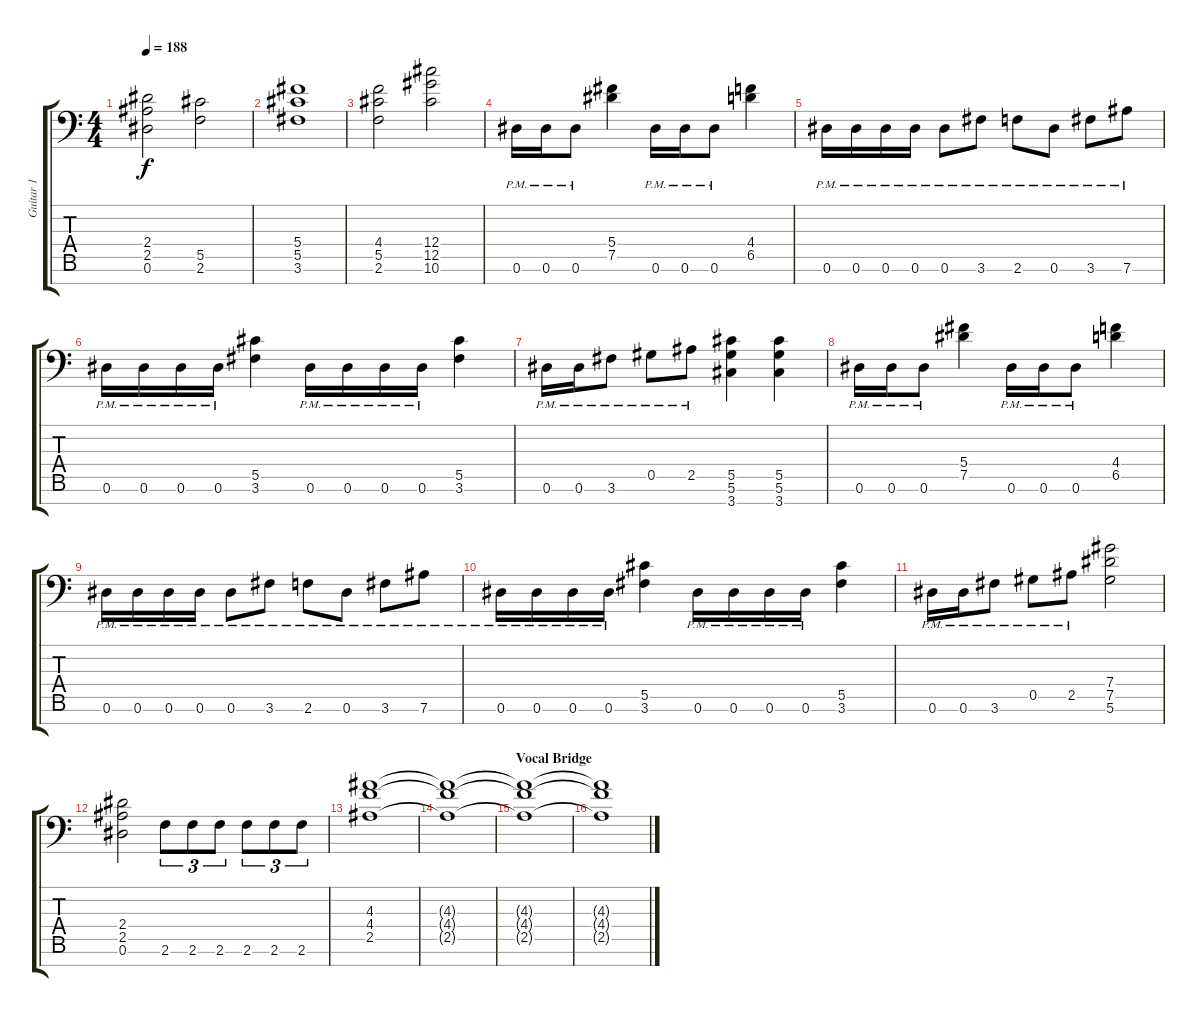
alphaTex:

\track ("Guitar 1" "Guitar 1") {instrument distortionguitar}
\staff {score tabs}
\tuning (Eb4 Bb3 Gb3 Db3 Ab2 Eb2 Bb1) {hide}
\ts (4 4)
\tempo 188
\clef f4
\ks c
(2.4{t} 2.5{t} 0.6{t}).2{dy f} (5.5 2.6).2 |
(5.4 5.5 3.6).1 |
(4.4 5.5 2.6).2 (12.4 12.5 10.6).2 |
0.6{pm}.16 0.6{pm}.16 0.6{pm}.8 (5.4 7.5).4 0.6{pm}.16 0.6{pm}.16 0.6{pm}.8 (4.4 6.5).4 |
0.6{pm}.16 0.6{pm}.16 0.6{pm}.16 0.6{pm}.16 0.6{pm}.8 3.6{pm}.8 2.6{pm}.8 0.6{pm}.8 3.6{pm}.8 7.6{pm}.8 |
0.6{pm}.16 0.6{pm}.16 0.6{pm}.16 0.6{pm}.16 (5.5 3.6).4 0.6{pm}.16 0.6{pm}.16 0.6{pm}.16 0.6{pm}.16 (5.5 3.6).4 |
0.6{pm}.16 0.6{pm}.16 3.6{pm}.8 0.5{pm}.8 2.5{pm}.8 (5.5 5.6 3.7).4 (5.5 5.6 3.7).4 |
0.6{pm}.16 0.6{pm}.16 0.6{pm}.8 (5.4 7.5).4 0.6{pm}.16 0.6{pm}.16 0.6{pm}.8 (4.4 6.5).4 |
0.6{pm}.16 0.6{pm}.16 0.6{pm}.16 0.6{pm}.16 0.6{pm}.8 3.6{pm}.8 2.6{pm}.8 0.6{pm}.8 3.6{pm}.8 7.6{pm}.8 |
0.6{pm}.16 0.6{pm}.16 0.6{pm}.16 0.6{pm}.16 (5.5 3.6).4 0.6{pm}.16 0.6{pm}.16 0.6{pm}.16 0.6{pm}.16 (5.5 3.6).4 |
0.6{pm}.16 0.6{pm}.16 3.6{pm}.8 0.5{pm}.8 2.5{pm}.8 (7.4 7.5 5.6).2 |
(2.4 2.5 0.6).2 2.6.8{tu (3 2)} 2.6.8{tu (3 2)} 2.6.8{tu (3 2)} 2.6.8{tu (3 2)} 2.6.8{tu (3 2)} 2.6.8{tu (3 2)} |
(4.3 4.4 2.5).1{volume 3} |
(4.3{t} 4.4{t} 2.5{t}).1 |
\section ("" "Vocal Bridge")
(4.3{t} 4.4{t} 2.5{t}).1 |
(4.3{t} 4.4{t} 2.5{t}).1
